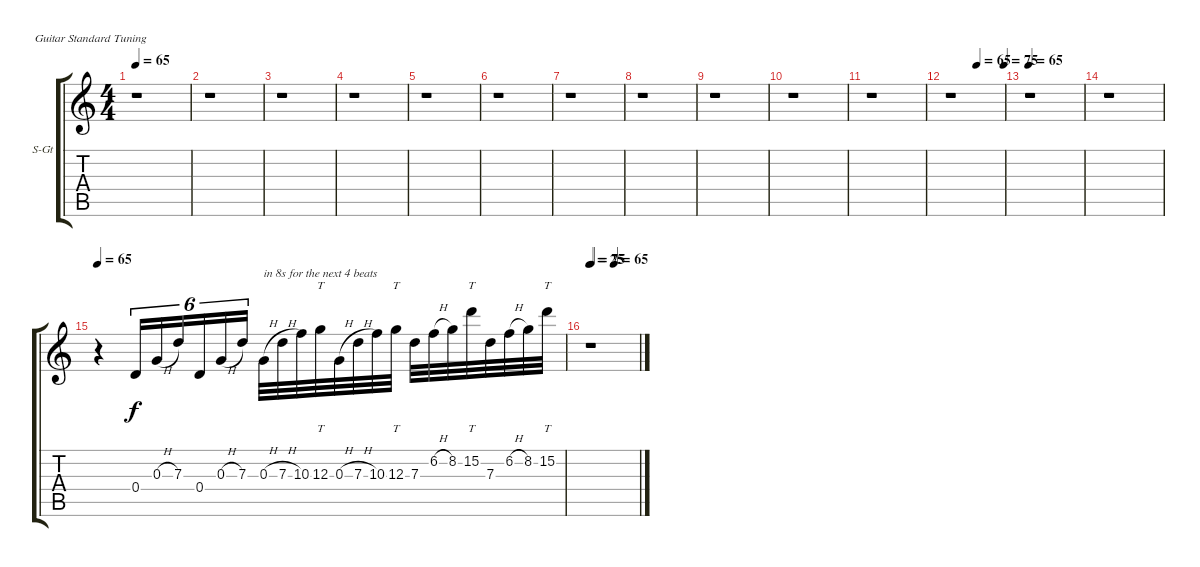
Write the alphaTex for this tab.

\bracketExtendMode groupsimilarinstruments
\firstSystemTrackNameOrientation horizontal
\otherSystemsTrackNameOrientation horizontal
\track ("Alternative guitar" "S-Gt") {instrument acousticguitarsteel}
\staff {score tabs}
\tuning (E4 B3 G3 D3 A2 E2)
\ts (4 4)
\tempo 65
\clef g2
\ks c
r.1{dy f instrument acousticguitarsteel} |
r.1 |
r.1 |
r.1 |
r.1 |
r.1 |
r.1 |
r.1 |
r.1 |
r.1 |
r.1 |
\tempo (65 0.5)
\tempo (75 1)
r.1 |
\tempo 65
r.1 |
r.1 |
\tempo 65
r.4 0.4.16{tu (6 4)} 0.3{h}.16{tu (6 4)} 7.3.16{tu (6 4)} 0.4.16{tu (6 4)} 0.3{h}.16{tu (6 4)} 7.3.16{tu (6 4)} 0.3{h}.32{txt "in 8s for the next 4 beats"} 7.3{h}.32 10.3.32 12.3.32{tt} 0.3{h}.32 7.3{h}.32 10.3.32 12.3.32{tt} 7.3.32 6.2{h}.32 8.2.32 15.2.32{tt} 7.3.32 6.2{h}.32 8.2.32 15.2.32{tt} |
\tempo 65
\tempo (75 0.03125)
\tempo 25
\tempo (65 0.5)
r.1
